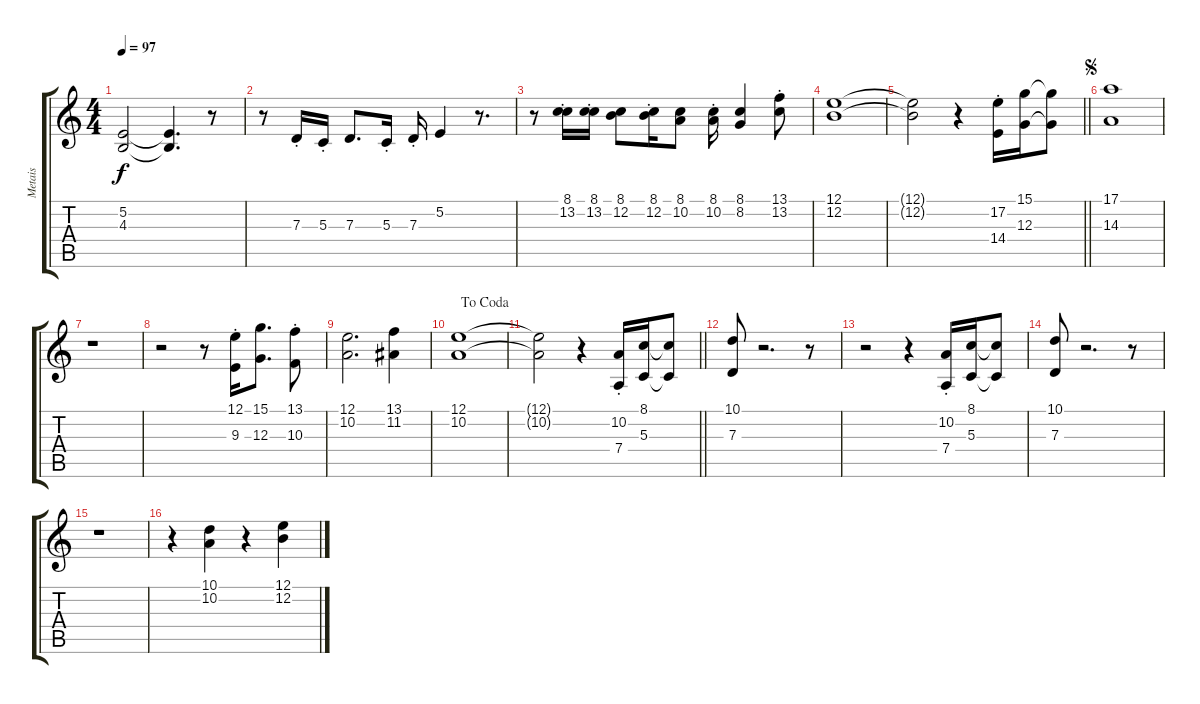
\track ("Metais" "Metais") {instrument brasssection}
\staff {score tabs}
\tuning (E4 B3 G3 D3 A2 E2) {hide}
\ts (4 4)
\tempo 97
\clef g2
\ks c
(5.2 4.3).2{dy f} (5.2{t} 4.3{t}).4{d} r.8 |
r.8 7.3{st}.16 5.3{st}.16 7.3.8{d} 5.3{st}.16 7.3{st}.16 5.2.4 r.8{d} |
r.8 (8.1{st} 13.2{st}).16 (8.1{st} 13.2{st}).16 (8.1 12.2).8 (8.1{st} 12.2{st}).16 (8.1 10.2).8 (8.1{st} 10.2{st}).16 (8.1 8.2).4 (13.1{st} 13.2{st}).8 |
(12.1 12.2).1 |
\barLineRight lightlight
(12.1{t} 12.2{t}).2 r.4 (17.2{st} 14.4{st}).16 (15.1 12.3).16 (15.1{t} 12.3{t}).8 |
\jump segno
(17.1 14.3).1 |
r.1 |
r.2 r.8 (12.1{st} 9.3{st}).16 (15.1 12.3).8{d} (13.1{st} 10.3{st}).8 |
(12.1 10.2).2{d} (13.1 11.2).4 |
\jump dacoda
(12.1 10.2).1 |
\barLineRight lightlight
(12.1{t} 10.2{t}).2 r.4 (10.2{st} 7.4{st}).16 (8.1 5.3).16 (8.1{t} 5.3{t}).8 |
(10.1 7.3).8 r.2{d} r.8 |
r.2 r.4 (10.2{st} 7.4{st}).16 (8.1 5.3).16 (8.1{t} 5.3{t}).8 |
(10.1 7.3).8 r.2{d} r.8 |
r.1 |
r.4 (10.1 10.2).4 r.4 (12.1 12.2).4
